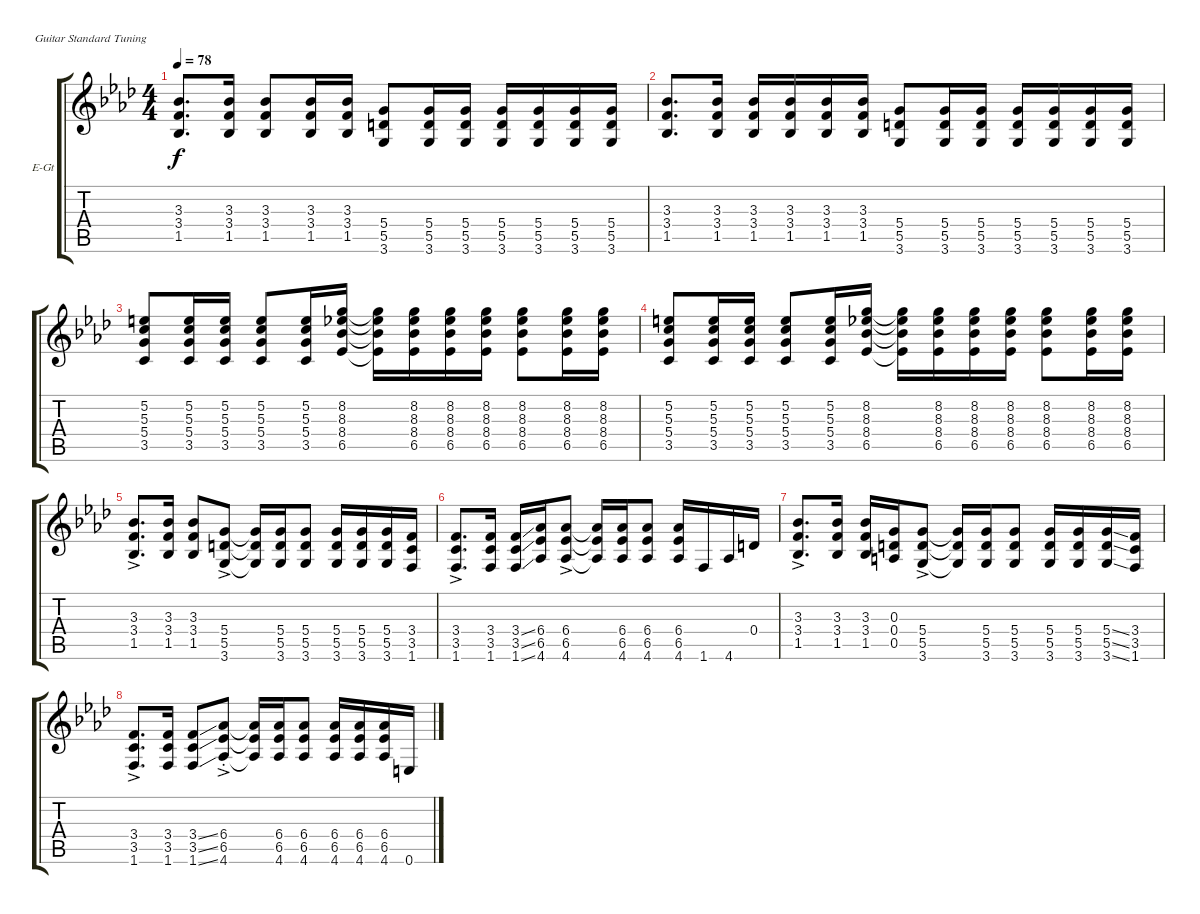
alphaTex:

\defaultSystemsLayout 4
\bracketExtendMode groupsimilarinstruments
\firstSystemTrackNameOrientation horizontal
\otherSystemsTrackNameOrientation horizontal
\track ("Electric Guitar" "E-Gt") {instrument distortionguitar}
\staff {score tabs}
\tuning (E4 B3 G3 D3 A2 E2)
\ts (4 4)
\tempo 78
\clef g2
\scale
1.07692
\ks ab
(1.5 3.4 3.3).8{d dy f} (1.5 3.4 3.3).16 (1.5 3.4 3.3).8 (1.5 3.4 3.3).16 (1.5 3.4 3.3).16 (3.6 5.5 5.4).8 (3.6 5.5 5.4).16 (3.6 5.5 5.4).16 (3.6 5.5 5.4).16 (3.6 5.5 5.4).16 (3.6 5.5 5.4).16 (3.6 5.5 5.4).16 |
\scale
0.923077 (1.5 3.4 3.3).8{d} (1.5 3.4 3.3).16 (1.5 3.4 3.3).16 (1.5 3.4 3.3).16 (1.5 3.4 3.3).16 (1.5 3.4 3.3).16 (3.6 5.5 5.4).8 (3.6 5.5 5.4).16 (3.6 5.5 5.4).16 (3.6 5.5 5.4).16 (3.6 5.5 5.4).16 (3.6 5.5 5.4).16 (3.6 5.5 5.4).16 |
\scale
1.07692 (3.5 5.4 5.3 5.2).8 (3.5 5.4 5.3 5.2).16 (3.5 5.4 5.3 5.2).16 (3.5 5.4 5.3 5.2).8 (3.5 5.4 5.3 5.2).16 (6.5 8.4 8.3 8.2).16 (6.5{t} 8.4{t} 8.3{t} 8.2{t}).16 (6.5 8.4 8.3 8.2).16 (6.5 8.4 8.3 8.2).16 (6.5 8.4 8.3 8.2).16 (6.5 8.4 8.3 8.2).8 (6.5 8.4 8.3 8.2).16 (6.5 8.4 8.3 8.2).16 |
\scale
0.923077 (3.5 5.4 5.3 5.2).8 (3.5 5.4 5.3 5.2).16 (3.5 5.4 5.3 5.2).16 (3.5 5.4 5.3 5.2).8 (3.5 5.4 5.3 5.2).16 (6.5 8.4 8.3 8.2).16 (6.5{t} 8.4{t} 8.3{t} 8.2{t}).16 (6.5 8.4 8.3 8.2).16 (6.5 8.4 8.3 8.2).16 (6.5 8.4 8.3 8.2).16 (6.5 8.4 8.3 8.2).8 (6.5 8.4 8.3 8.2).16 (6.5 8.4 8.3 8.2).16 |
\scale
1.07692 (1.5{ac} 3.4{ac} 3.3{ac}).8{d} (1.5 3.4 3.3).16 (1.5 3.4 3.3).8 (3.6{ac} 5.5{ac} 5.4{ac}).8 (3.6{t} 5.5{t} 5.4{t}).16 (3.6 5.5 5.4).16 (3.6 5.5 5.4).8 (3.6 5.5 5.4).16 (3.6 5.4 5.5).16 (3.6 5.5 5.4).16 (1.6 3.5 3.4).16 |
\scale
0.923077 (1.6{ac} 3.5{ac} 3.4{ac}).8{d} (1.6 3.5 3.4).16 (1.6{ss} 3.5{ss} 3.4{ss}).16 (4.6 6.5 6.4).16 (4.6{ac} 6.5{ac} 6.4{ac}).8 (4.6{t} 6.5{t} 6.4{t}).16 (4.6 6.5 6.4).16 (4.6 6.5 6.4).8 (4.6 6.4 6.5).16 1.6.16 4.6.16 0.4.16 |
\scale
1.07692 (1.5{ac} 3.4{ac} 3.3{ac}).8{d} (1.5 3.4 3.3).16 (1.5 3.4 3.3).16 (0.5 0.4 0.3).16 (3.6{ac} 5.5{ac} 5.4{ac}).8 (3.6{t} 5.5{t} 5.4{t}).16 (3.6 5.5 5.4).16 (3.6 5.5 5.4).8 (3.6 5.5 5.4).16 (3.6 5.4 5.5).16 (3.6{ss} 5.5{ss} 5.4{ss}).16 (1.6 3.5 3.4).16 |
\scale
0.923077 (1.6{ac} 3.5{ac} 3.4{ac}).8{d} (3.5 3.4 1.6).16 (1.6{ss} 3.5{ss} 3.4{ss}).8 (6.5{ac st} 4.6{ac} 6.4{ac st}).8 (4.6{t} 6.5{t} 6.4{t}).16 (4.6 6.5 6.4).16 (4.6 6.5 6.4).8 (4.6 6.5 6.4).16 (4.6 6.5 6.4).16 (4.6 6.5 6.4).16 0.6.16
